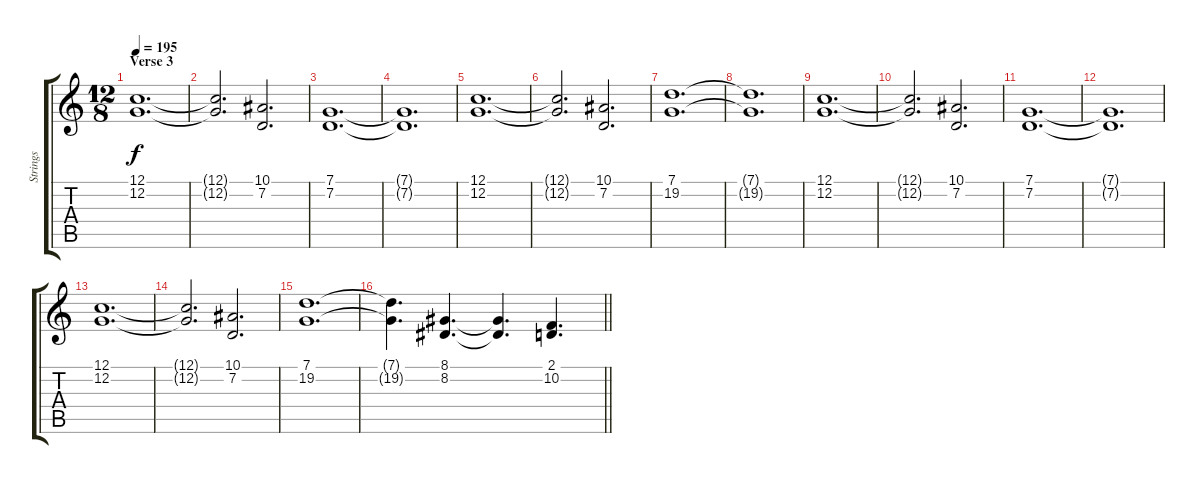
\track ("Strings" "Strings") {instrument stringensemble1}
\staff {score tabs}
\tuning (C4 G3 Eb3 Bb2 F2 C2) {hide}
\ts (12 8)
\section ("" "Verse 3")
\tempo 195
\clef g2
\ks c
(12.1 12.2).1{d dy f} |
(12.1{t} 12.2{t}).2{d} (10.1 7.2).2{d} |
(7.1 7.2).1{d} |
(7.1{t} 7.2{t}).1{d} |
(12.1 12.2).1{d} |
(12.1{t} 12.2{t}).2{d} (10.1 7.2).2{d} |
(7.1 19.2).1{d} |
(7.1{t} 19.2{t}).1{d} |
(12.1 12.2).1{d} |
(12.1{t} 12.2{t}).2{d} (10.1 7.2).2{d} |
(7.1 7.2).1{d} |
(7.1{t} 7.2{t}).1{d} |
(12.1 12.2).1{d} |
(12.1{t} 12.2{t}).2{d} (10.1 7.2).2{d} |
(7.1 19.2).1{d} |
\barLineRight lightlight
(7.1{t} 19.2{t}).4{d} (8.1 8.2).4{d} (8.1{t} 8.2{t}).4{d} (2.1 10.2).4{d}
